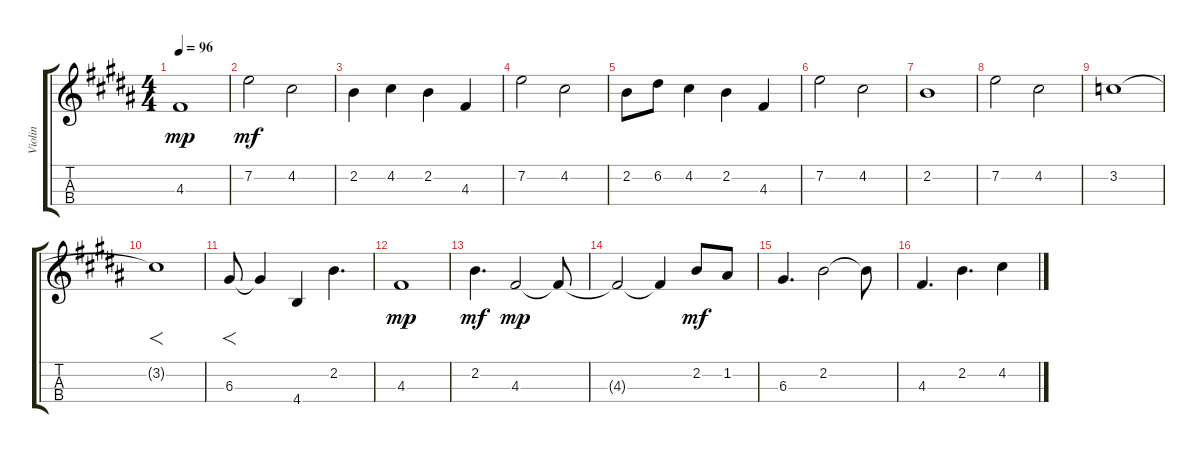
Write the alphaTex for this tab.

\track ("Violin" "Violin") {instrument violin}
\staff {score tabs}
\tuning (E5 A4 D4 G3) {hide}
\ts (4 4)
\tempo 96
\clef g2
\ks b
4.3.1{dy mp} |
7.2.2{dy mf} 4.2.2 |
2.2.4 4.2.4 2.2.4 4.3.4 |
7.2.2 4.2.2 |
2.2.8 6.2.8 4.2.4 2.2.4 4.3.4 |
7.2.2 4.2.2 |
2.2.1 |
7.2.2 4.2.2 |
3.2.1 |
3.2{t}.1{f} |
6.3.8{f} 6.3{t}.4 4.4.4 2.2.4{d} |
4.3.1{dy mp} |
2.2.4{d dy mf} 4.3.2{dy mp} 4.3{t}.8 |
4.3{t}.2 4.3{t}.4 2.2.8{dy mf} 1.2.8 |
6.3.4{d} 2.2.2 2.2{t}.8 |
4.3.4{d} 2.2.4{d} 4.2.4
